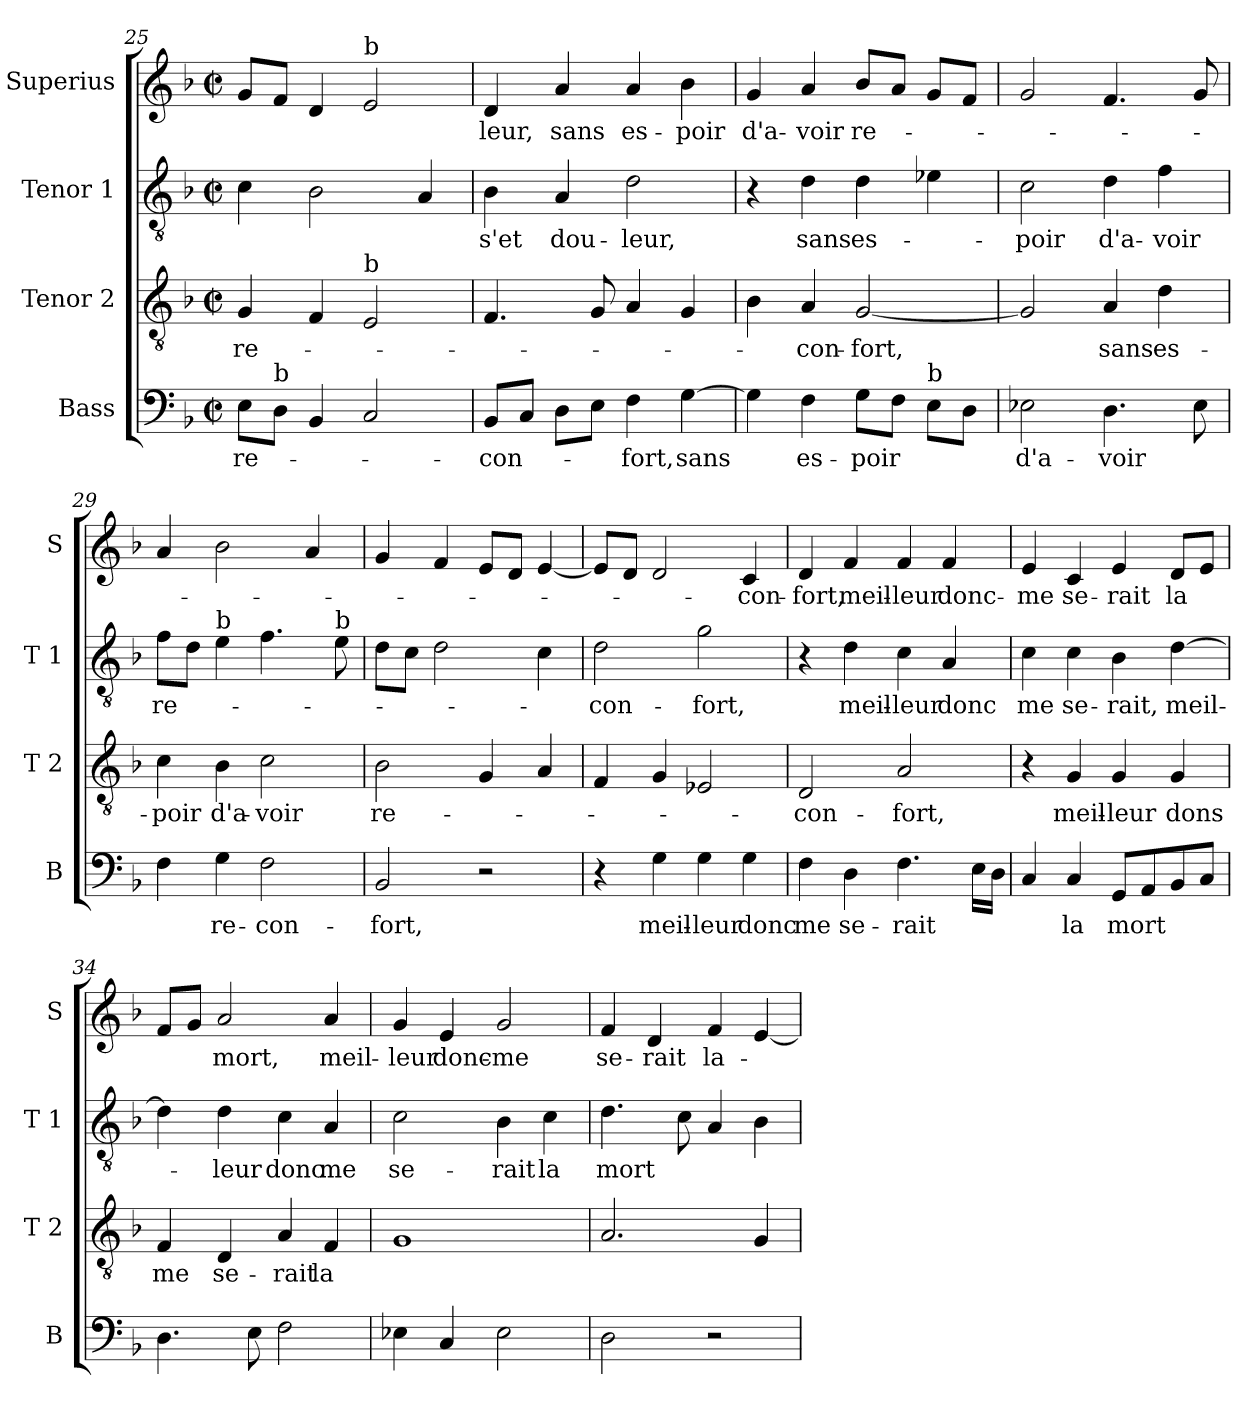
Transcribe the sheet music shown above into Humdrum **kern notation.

**kern	**text	**kern	**text	**kern	**text	**kern	**text
*part4	*part4	*part3	*part3	*part2	*part2	*part1	*part1
*staff4	*staff4	*staff3	*staff3	*staff2	*staff2	*staff1	*staff1
*I"Bass	*	*I"Tenor 2	*	*I"Tenor 1	*	*I"Superius	*
*I'B	*	*I'T 2	*	*I'T 1	*	*I'S	*
*clefF4	*	*clefGv2	*	*clefGv2	*	*clefG2	*
*k[b-]	*	*k[b-]	*	*k[b-]	*	*k[b-]	*
*F:	*	*F:	*	*F:	*	*F:	*
*M2/2	*	*M2/2	*	*M2/2	*	*M2/2	*
*met(c|)	*	*met(c|)	*	*met(c|)	*	*met(c|)	*
=25	=25	=25	=25	=25	=25	=25	=25
8E\L	re-	4G/	re-	4c\	.	8g/L	.
!LO:TX:a:t=b	!	!	!	!	!	!	!
8D\J	.	.	.	.	.	8f/J	.
4BB-/	.	4F/	.	2B-\	.	4d/	.
!	!	!	!	!	!	!LO:TX:a:t=b	!
!	!	!LO:TX:a:t=b	!	!	!	!	!
2C/	.	2E/	.	.	.	2e/	.
.	.	.	.	4A/	.	.	.
!!LO:LB:g=z
=26	=26	=26	=26	=26	=26	=26	=26
8BB-/L	-con-	4.F/	.	4B-\	-s'et	4d/	-leur,
8C/J	.	.	.	.	.	.	.
8D\L	.	.	.	4A/	dou-	4a/	sans
8E\J	.	8G/	.	.	.	.	.
4F\	-fort,	4A/	.	2d\	-leur,	4a/	es-
[4G\	sans	4G/	.	.	.	4b-\	-poir
=27	=27	=27	=27	=27	=27	=27	=27
4G\]	.	4B-\	.	4r	.	4g/	d'a-
4F\	es-	4A/	-con-	4d\	sans	4a/	-voir
8G\L	-poir	[2G/	-fort,	4d\	es-	8b-/L	re-
8F\J	.	.	.	.	.	8a/J	.
!LO:TX:a:t=b	!	!	!	!	!	!	!
8E\L	.	.	.	4e-X\	.	8g/L	.
8D\J	.	.	.	.	.	8f/J	.
=28	=28	=28	=28	=28	=28	=28	=28
2E-X\	d'a-	2G/]	.	2c\	-poir	2g/	.
4.D\	-voir	4A/	sans	4d\	d'a-	4.f/	.
.	.	4d\	es-	4f\	-voir	.	.
8E-\	.	.	.	.	.	8g/	.
=29	=29	=29	=29	=29	=29	=29	=29
4F\	.	4c\	-poir	8f\L	re-	4a/	.
.	.	.	.	8d\J	.	.	.
!	!	!	!	!LO:TX:a:t=b	!	!	!
4G\	re-	4B-\	d'a-	4e\	.	2b-\	.
2F\	-con-	2c\	-voir	4.f\	.	.	.
.	.	.	.	.	.	4a/	.
!	!	!	!	!LO:TX:a:t=b	!	!	!
.	.	.	.	8e\	.	.	.
=30	=30	=30	=30	=30	=30	=30	=30
2BB-/	-fort,	2B-\	re-	8d\L	.	4g/	.
.	.	.	.	8c\J	.	.	.
.	.	.	.	2d\	.	4f/	.
2r	.	4G/	.	.	.	8e/L	.
.	.	.	.	.	.	8d/J	.
.	.	4A/	.	4c\	.	[4e/	.
!!LO:PB:g=z
=31	=31	=31	=31	=31	=31	=31	=31
4r	.	4F/	.	2d\	-con-	8e/L]	.
.	.	.	.	.	.	8d/J	.
4G\	meil-	4G/	.	.	.	2d/	.
4G\	-leur	2E-X/	.	2g\	-fort,	.	.
4G\	donc	.	.	.	.	4c/	-con-
=32	=32	=32	=32	=32	=32	=32	=32
4F\	me	2D/	-con-	4r	.	4d/	-fort,
4D\	se-	.	.	4d\	meil-	4f/	meil-
4.F\	-rait	2A/	-fort,	4c\	-leur	4f/	-leur
.	.	.	.	4A/	donc	4f/	donc-
16E\LL	.	.	.	.	.	.	.
16D\JJ	.	.	.	.	.	.	.
=33	=33	=33	=33	=33	=33	=33	=33
4C/	.	4r	.	4c\	me	4e/	-me
4C/	la	4G/	meil-	4c\	se-	4c/	se-
8GG/L	mort	4G/	-leur	4B-\	-rait,	4e/	-rait
8AA/	.	.	.	.	.	.	.
8BB-/	.	4G/	dons	[4d\	meil-	8d/L	la
8C/J	.	.	.	.	.	8e/J	.
=34	=34	=34	=34	=34	=34	=34	=34
4.D\	.	4F/	me	4d\]	.	8f/L	.
.	.	.	.	.	.	8g/J	.
.	.	4D/	se-	4d\	-leur	2a/	mort,
8E\	.	.	.	.	.	.	.
2F\	.	4A/	-rait	4c\	donc	.	.
.	.	4F/	la	4A/	me	4a/	meil-
=35	=35	=35	=35	=35	=35	=35	=35
4E-X\	.	1G	.	2c\	se-	4g/	-leur
4C/	.	.	.	.	.	4e/	donc-
2E-\	.	.	.	4B-\	-rait	2g/	-me
.	.	.	.	4c\	la	.	.
=36	=36	=36	=36	=36	=36	=36	=36
2D\	.	2.A/	.	4.d\	mort	4f/	se-
.	.	.	.	.	.	4d/	-rait
.	.	.	.	8c\	.	.	.
2r	.	.	.	4A/	.	4f/	la-
.	.	4G/	.	4B-\	.	[4e/	.
=	=	=	=	=	=	=	=
*-	*-	*-	*-	*-	*-	*-	*-
